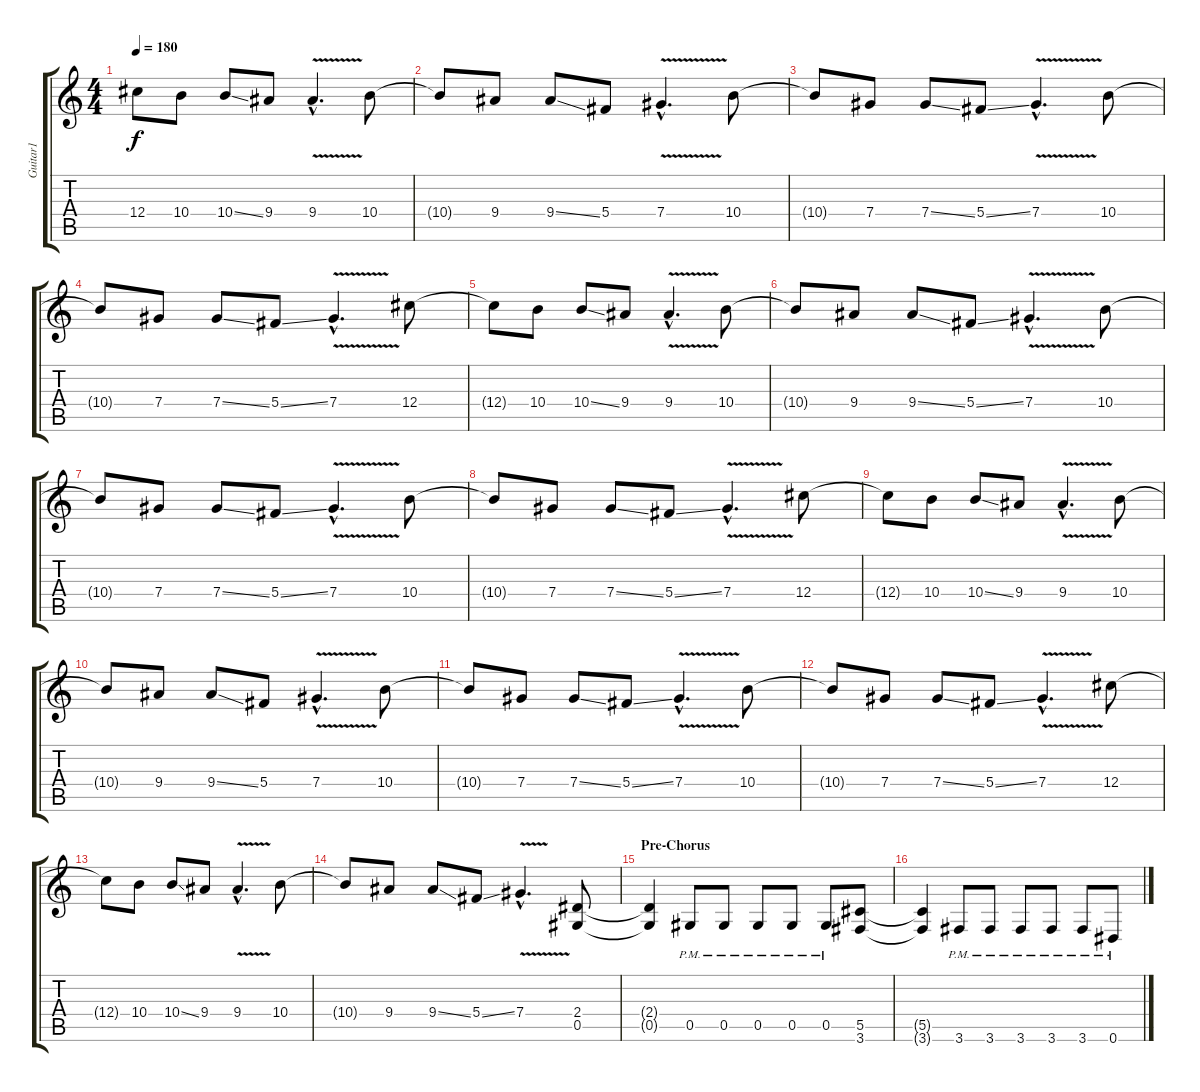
\track ("Guitar1" "Guitar1") {instrument distortionguitar}
\staff {score tabs}
\tuning (Eb4 Bb3 Gb3 Db3 Ab2 Eb2) {hide}
\ts (4 4)
\tempo 180
\clef g2
\ks c
12.4{t}.8{dy f} 10.4.8 10.4{ss}.8 9.4.8 9.4{v hac}.4{d} 10.4.8 |
10.4{t}.8 9.4.8 9.4{ss}.8 5.4.8 7.4{v hac}.4{d} 10.4.8 |
10.4{t}.8 7.4.8 7.4{ss}.8 5.4{ss}.8 7.4{v hac}.4{d} 10.4.8 |
10.4{t}.8 7.4.8 7.4{ss}.8 5.4{ss}.8 7.4{v hac}.4{d} 12.4.8 |
12.4{t}.8 10.4.8 10.4{ss}.8 9.4.8 9.4{v hac}.4{d} 10.4.8 |
10.4{t}.8 9.4.8 9.4{ss}.8 5.4{ss}.8 7.4{v hac}.4{d} 10.4.8 |
10.4{t}.8 7.4.8 7.4{ss}.8 5.4{ss}.8 7.4{v hac}.4{d} 10.4.8 |
10.4{t}.8 7.4.8 7.4{ss}.8 5.4{ss}.8 7.4{v hac}.4{d} 12.4.8 |
12.4{t}.8 10.4.8 10.4{ss}.8 9.4.8 9.4{v hac}.4{d} 10.4.8 |
10.4{t}.8 9.4.8 9.4{ss}.8 5.4.8 7.4{v hac}.4{d} 10.4.8 |
10.4{t}.8 7.4.8 7.4{ss}.8 5.4{ss}.8 7.4{v hac}.4{d} 10.4.8 |
10.4{t}.8 7.4.8 7.4{ss}.8 5.4{ss}.8 7.4{v hac}.4{d} 12.4.8 |
12.4{t}.8 10.4.8 10.4{ss}.8 9.4.8 9.4{v hac}.4{d} 10.4.8 |
10.4{t}.8 9.4.8 9.4{ss}.8 5.4{ss}.8 7.4{v hac}.4{d} (2.4 0.5).8 |
\section ("" "Pre-Chorus")
(2.4{t} 0.5{t}).4 0.5{pm}.8 0.5{pm}.8 0.5{pm}.8 0.5{pm}.8 0.5{pm}.8 (5.5 3.6).8 |
(5.5{t} 3.6{t}).4 3.6{pm}.8 3.6{pm}.8 3.6{pm}.8 3.6{pm}.8 3.6{pm}.8 0.6{pm}.8
